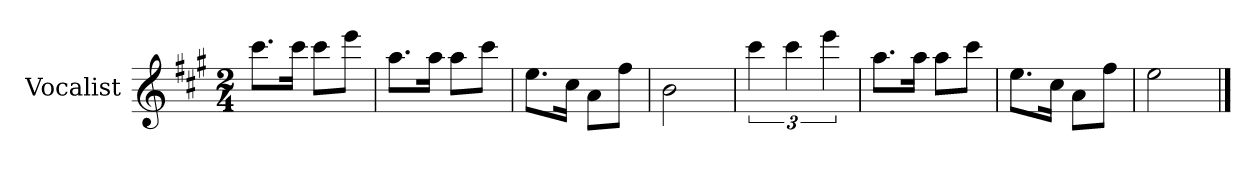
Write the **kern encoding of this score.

**kern
*part1
*staff1
*I"Vocalist
*k[f#c#g#]
*A:
*M2/4
=
8.ccc#L
16ccc#Jk
8ccc#L
8eeeJ
=1
8.aaL
16aaJk
8aaL
8ccc#J
=2
8.eeL
16cc#Jk
8aL
8ff#J
=3
2b
=4
6ccc#
6ccc#
6eee
=5
8.aaL
16aaJk
8aaL
8ccc#J
=6
8.eeL
16cc#Jk
8aL
8ff#J
=7
2ee
==
*-
